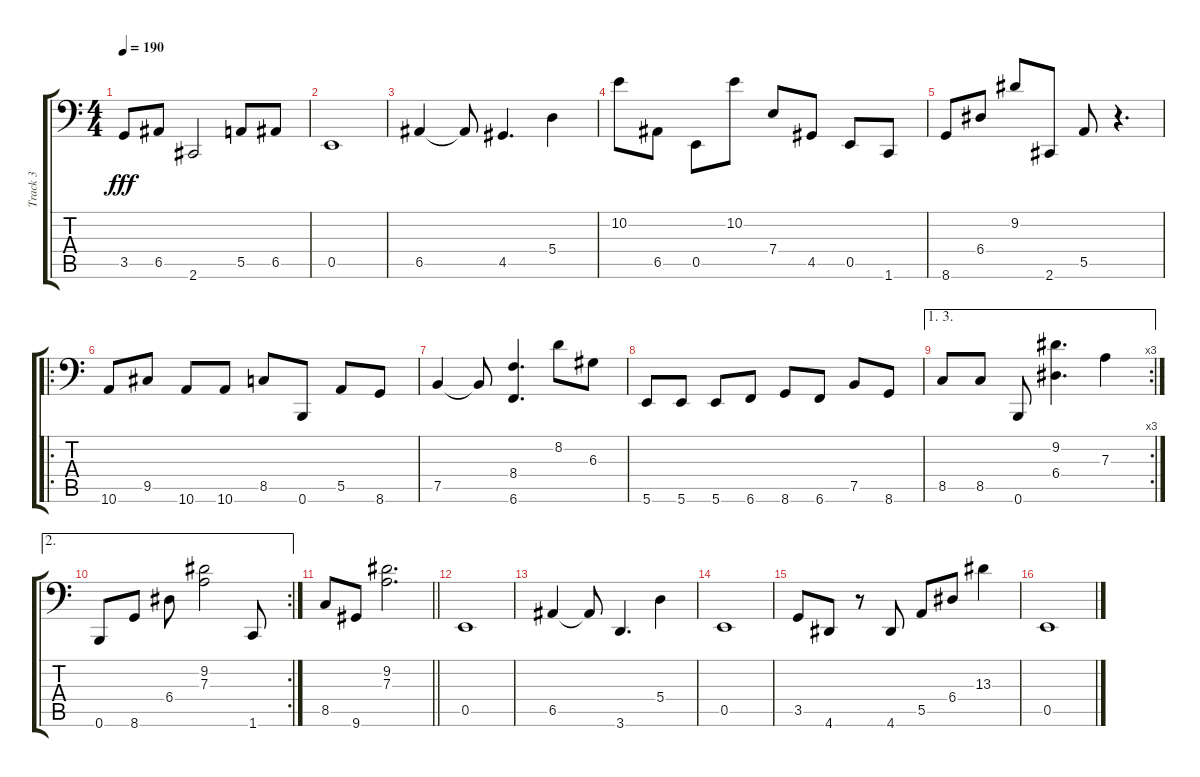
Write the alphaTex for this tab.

\track ("Track 3" "Track 3") {instrument slapbass1}
\staff {score tabs}
\tuning (B2 Gb2 D2 A1 E1 B0) {hide}
\ts (4 4)
\tempo 190
\clef f4
\ks c
3.5.8{dy fff} 6.5.8 2.6.2 5.5.8 6.5.8 |
0.5.1 |
6.5.4 6.5{t}.8 4.5.4{d} 5.4.4 |
10.2.8 6.5.8 0.5.8 10.2.8 7.4.8 4.5.8 0.5.8 1.6.8 |
8.6.8 6.4.8 9.2.8 2.6.8 5.5.8 r.4{d} |
\ro
10.6.8 9.5.8 10.6.8 10.6.8 8.5.8 0.6.8 5.5.8 8.6.8 |
7.5.4 7.5{t}.8 (8.4 6.6).4{d} 8.2.8 6.3.8 |
5.6.8 5.6.8 5.6.8 6.6.8 8.6.8 6.6.8 7.5.8 8.6.8 |
\ae (1 3)
\rc 3
8.5.8 8.5.8 0.6.8 (9.2 6.4).4{d} 7.3.4 |
\ae 2
\rc 2
0.6.8 8.6.8 6.4.8 (9.2 7.3).2 1.6.8 |
\barLineRight lightlight
8.5.8 9.6.8 (9.2 7.3).2{d} |
0.5.1 |
6.5.4 6.5{t}.8 3.6.4{d} 5.4.4 |
0.5.1 |
3.5.8 4.6.8 r.8 4.6.8 5.5.8 6.4.8 13.3.4 |
0.5.1
